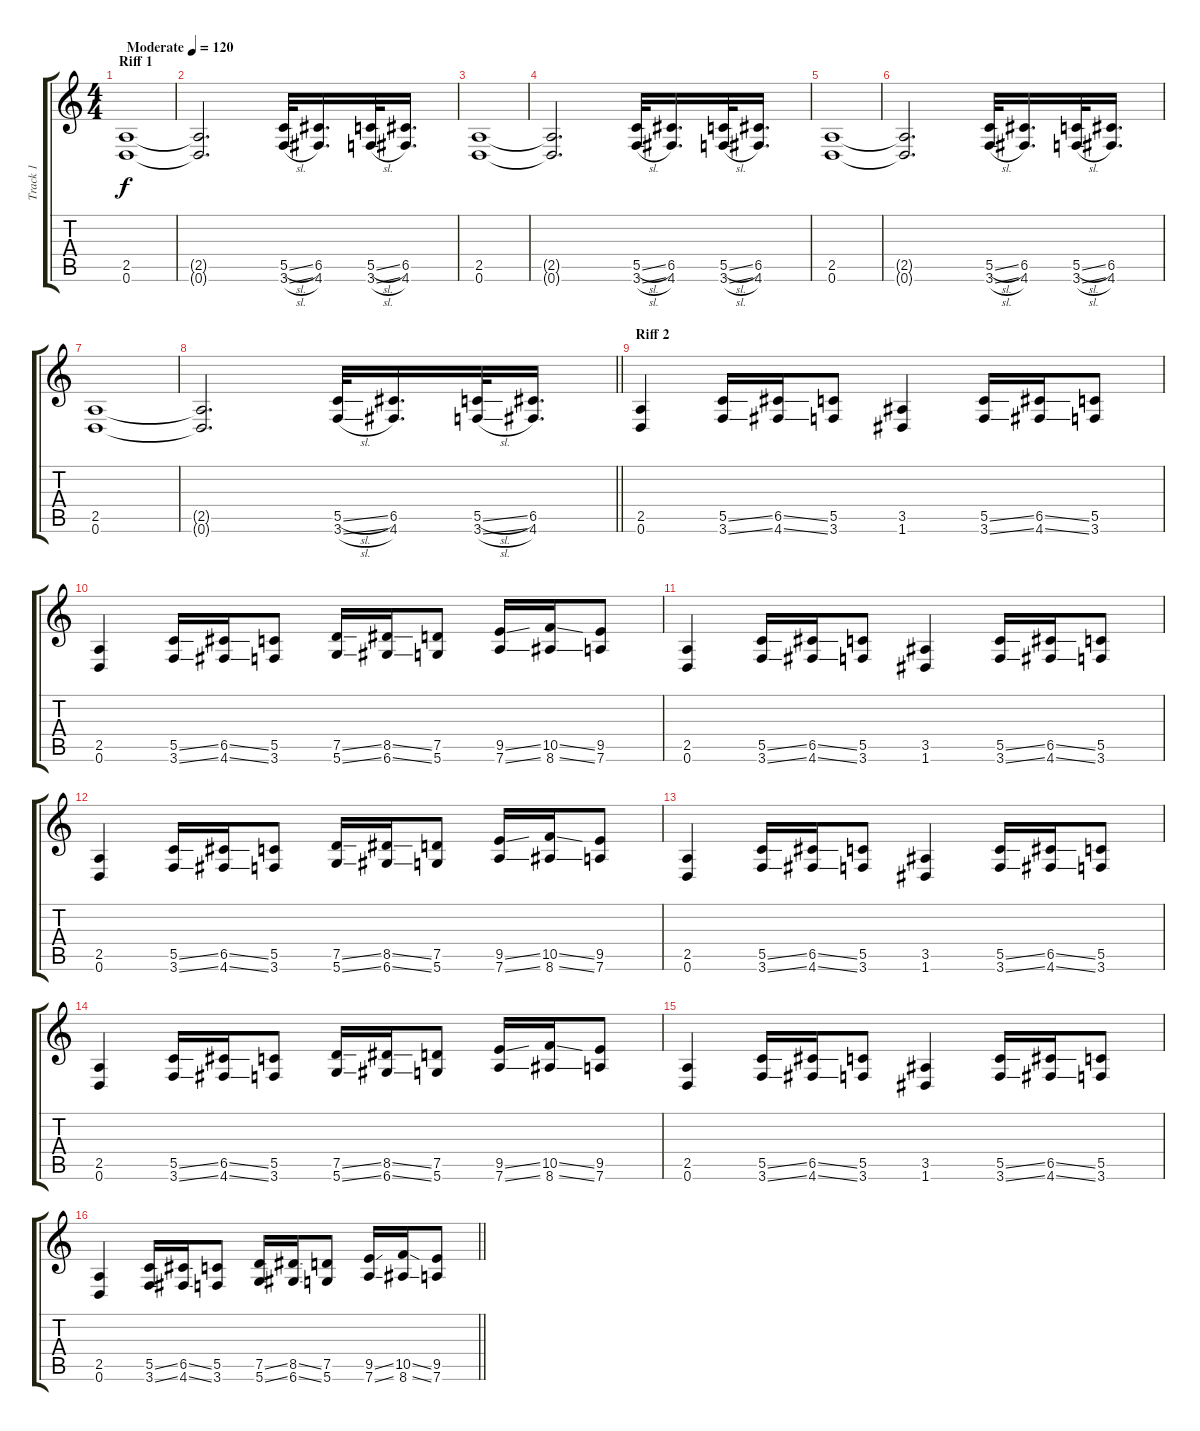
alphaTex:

\track ("Track 1" "Track 1") {instrument distortionguitar}
\staff {score tabs}
\tuning (D4 A3 F3 C3 G2 D2) {hide}
\ts (4 4)
\section ("" "Riff 1")
\tempo (120 "Moderate")
\clef g2
\ks c
(2.5 0.6).1{dy f instrument distortionguitar} |
(2.5{t} 0.6{t}).2{d} (5.5{sl} 3.6{sl}).32 (6.5 4.6).16{d} (5.5{sl} 3.6{sl}).32 (6.5 4.6).16{d} |
(2.5 0.6).1 |
(2.5{t} 0.6{t}).2{d} (5.5{sl} 3.6{sl}).32 (6.5 4.6).16{d} (5.5{sl} 3.6{sl}).32 (6.5 4.6).16{d} |
(2.5 0.6).1 |
(2.5{t} 0.6{t}).2{d} (5.5{sl} 3.6{sl}).32 (6.5 4.6).16{d} (5.5{sl} 3.6{sl}).32 (6.5 4.6).16{d} |
(2.5 0.6).1 |
\barLineRight lightlight
(2.5{t} 0.6{t}).2{d} (5.5{sl} 3.6{sl}).32 (6.5 4.6).16{d} (5.5{sl} 3.6{sl}).32 (6.5 4.6).16{d} |
\section ("" "Riff 2")
(2.5 0.6).4 (5.5{ss} 3.6{ss}).16 (6.5{ss} 4.6{ss}).16 (5.5 3.6).8 (3.5 1.6).4 (5.5{ss} 3.6{ss}).16 (6.5{ss} 4.6{ss}).16 (5.5 3.6).8 |
(2.5 0.6).4 (5.5{ss} 3.6{ss}).16 (6.5{ss} 4.6{ss}).16 (5.5 3.6).8 (7.5{ss} 5.6{ss}).16 (8.5{ss} 6.6{ss}).16 (7.5 5.6).8 (9.5{ss} 7.6{ss}).16 (10.5{ss} 8.6{ss}).16 (9.5 7.6).8 |
(2.5 0.6).4 (5.5{ss} 3.6{ss}).16 (6.5{ss} 4.6{ss}).16 (5.5 3.6).8 (3.5 1.6).4 (5.5{ss} 3.6{ss}).16 (6.5{ss} 4.6{ss}).16 (5.5 3.6).8 |
(2.5 0.6).4 (5.5{ss} 3.6{ss}).16 (6.5{ss} 4.6{ss}).16 (5.5 3.6).8 (7.5{ss} 5.6{ss}).16 (8.5{ss} 6.6{ss}).16 (7.5 5.6).8 (9.5{ss} 7.6{ss}).16 (10.5{ss} 8.6{ss}).16 (9.5 7.6).8 |
(2.5 0.6).4 (5.5{ss} 3.6{ss}).16 (6.5{ss} 4.6{ss}).16 (5.5 3.6).8 (3.5 1.6).4 (5.5{ss} 3.6{ss}).16 (6.5{ss} 4.6{ss}).16 (5.5 3.6).8 |
(2.5 0.6).4 (5.5{ss} 3.6{ss}).16 (6.5{ss} 4.6{ss}).16 (5.5 3.6).8 (7.5{ss} 5.6{ss}).16 (8.5{ss} 6.6{ss}).16 (7.5 5.6).8 (9.5{ss} 7.6{ss}).16 (10.5{ss} 8.6{ss}).16 (9.5 7.6).8 |
(2.5 0.6).4 (5.5{ss} 3.6{ss}).16 (6.5{ss} 4.6{ss}).16 (5.5 3.6).8 (3.5 1.6).4 (5.5{ss} 3.6{ss}).16 (6.5{ss} 4.6{ss}).16 (5.5 3.6).8 |
\barLineRight lightlight
(2.5 0.6).4 (5.5{ss} 3.6{ss}).16 (6.5{ss} 4.6{ss}).16 (5.5 3.6).8 (7.5{ss} 5.6{ss}).16 (8.5{ss} 6.6{ss}).16 (7.5 5.6).8 (9.5{ss} 7.6{ss}).16 (10.5{ss} 8.6{ss}).16 (9.5 7.6).8
